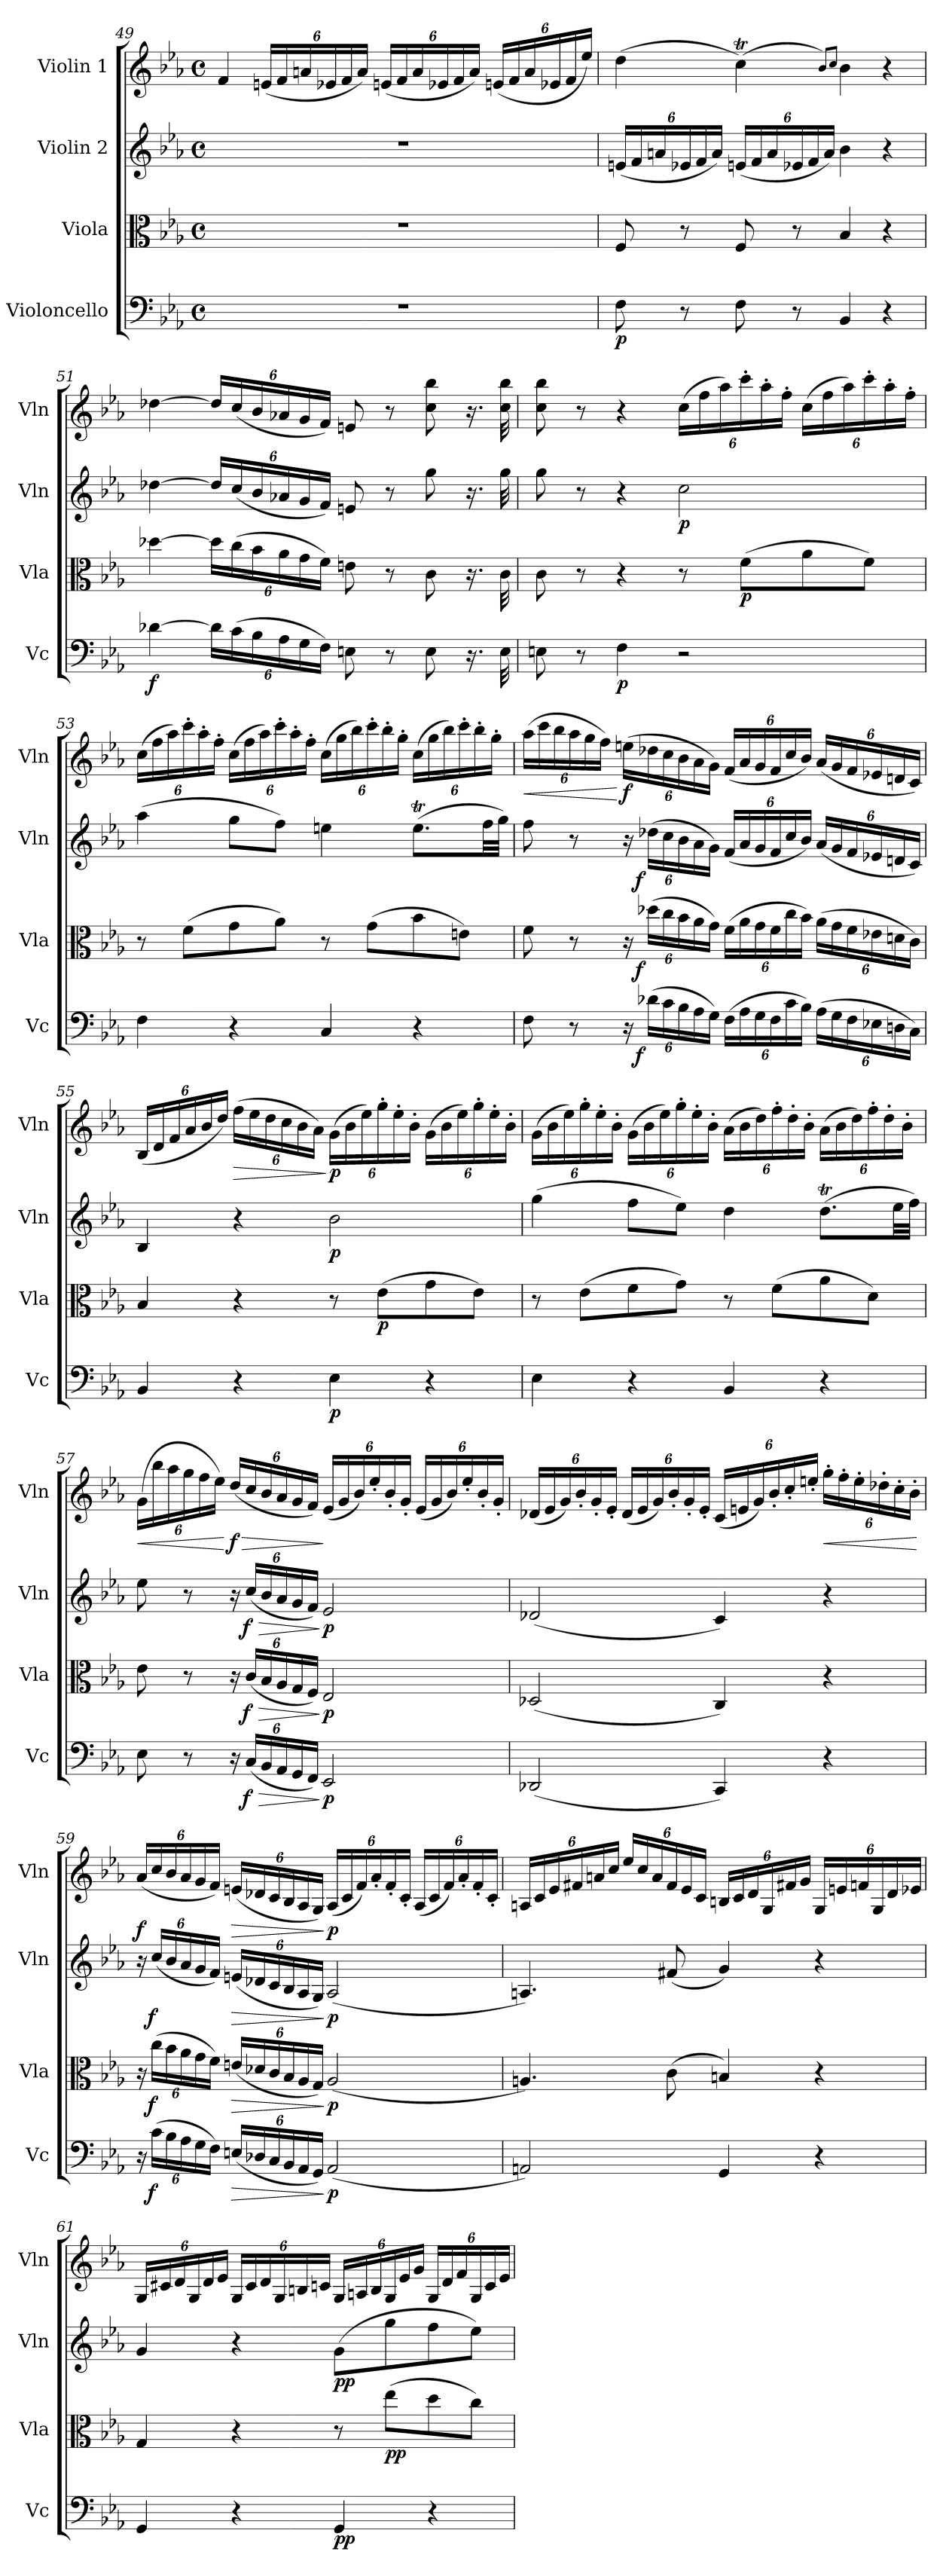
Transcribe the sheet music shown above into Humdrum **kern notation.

**kern	**dynam	**kern	**dynam	**kern	**dynam	**kern	**dynam
*part4	*part4	*part3	*part3	*part2	*part2	*part1	*part1
*staff4	*staff4	*staff3	*staff3	*staff2	*staff2	*staff1	*staff1
*I"Violoncello	*	*I"Viola	*	*I"Violin 2	*	*I"Violin 1	*
*I'Vc	*	*I'Vla	*	*I'Vln	*	*I'Vln	*
!!LO:PB:g=z
*clefF4	*	*clefC3	*	*clefG2	*	*clefG2	*
*k[b-e-a-]	*	*k[b-e-a-]	*	*k[b-e-a-]	*	*k[b-e-a-]	*
*M4/4	*	*M4/4	*	*M4/4	*	*M4/4	*
*met(c)	*	*met(c)	*	*met(c)	*	*met(c)	*
=49	=49	=49	=49	=49	=49	=49	=49
1r	.	1r	.	1r	.	4f/	.
*	*	*	*	*	*	*Xbrackettup	*
.	.	.	.	.	.	(24en/LL	.
.	.	.	.	.	.	24f/	.
.	.	.	.	.	.	24an/	.
.	.	.	.	.	.	24e-X/	.
.	.	.	.	.	.	24f/	.
.	.	.	.	.	.	24a/JJ)	.
.	.	.	.	.	.	(24en/LL	.
.	.	.	.	.	.	24f/	.
.	.	.	.	.	.	24a/	.
.	.	.	.	.	.	24e-X/	.
.	.	.	.	.	.	24f/	.
.	.	.	.	.	.	24a/JJ)	.
.	.	.	.	.	.	(24en/LL	.
.	.	.	.	.	.	24f/	.
.	.	.	.	.	.	24a/	.
.	.	.	.	.	.	24e-X/	.
.	.	.	.	.	.	24f/	.
.	.	.	.	.	.	24ee-/JJ)	.
=50	=50	=50	=50	=50	=50	=50	=50
*	*	*	*	*Xbrackettup	*	*	*
!	!LO:DY:b	!	!LO:DY:b	!	!	!	!
!	!	!	!LO:DY:n=1:b	!	!	!	!
!	!	!	!LO:DY:n=2:b	!	!	!	!
8F\	p	8F/	other-dynamics p other-dynamics	(24en/LL	.	(4dd\	.
.	.	.	.	24f/	.	.	.
.	.	.	.	24an/	.	.	.
8r	.	8r	.	24e-X/	.	.	.
.	.	.	.	24f/	.	.	.
.	.	.	.	24a/JJ)	.	.	.
8F\	.	8F/	.	(24en/LL	.	(<4ccT\)	.
.	.	.	.	24f/	.	.	.
.	.	.	.	24a/	.	.	.
8r	.	8r	.	24e-X/	.	.	.
.	.	.	.	24f/	.	.	.
.	.	.	.	24a/JJ)	.	.	.
.	.	.	.	.	.	8qb-/L)	.
.	.	.	.	.	.	8qcc/J	.
4BB-/	.	4B-/	.	4b-\	.	4b-\	.
4r	.	4r	.	4r	.	4r	.
!!LO:LB:g=z
=51	=51	=51	=51	=51	=51	=51	=51
!	!LO:DY:b	!	!LO:DY:b	!	!	!	!
!	!	!	!LO:DY:n=1:b	!	!	!	!
!	!	!	!LO:DY:n=2:b	!	!LO:DY:b	!	!
!	!	!	!	!	!LO:DY:n=1:b	!	!
!	!	!	!	!	!LO:DY:n=2:b	!	!LO:DY:b
!	!	!	!	!	!	!	!LO:DY:n=1:b
!	!	!	!	!	!	!	!LO:DY:n=2:b
[4d-X\	f	[4dd-X\	other-dynamics f other-dynamics	[4dd-X\	other-dynamics f other-dynamics	[4dd-X\	other-dynamics f other-dynamics
*Xbrackettup	*	*Xbrackettup	*	*brackettup	*	*brackettup	*
24d-\LL]	.	24dd-\LL]	.	24dd-/LL]	.	24dd-/LL]	.
(24c\	.	(24cc\	.	(24cc/	.	(24cc/	.
24B-\	.	24b-\	.	24b-/	.	24b-/	.
24A-\	.	24a-\	.	24a-X/	.	24a-X/	.
24G\	.	24g\	.	24g/	.	24g/	.
24F\JJ)	.	24f\JJ)	.	24f/JJ)	.	24f/JJ)	.
8En\	.	8en\	.	8en/	.	8en/	.
8r	.	8r	.	8r	.	8r	.
8E\	.	8c\	.	8gg\	.	8cc\ 8bb-\	.
16.r	.	16.r	.	16.r	.	16.r	.
32E\	.	32c\	.	32gg\	.	32cc\ 32bb-\	.
!!LO:LB:g=z
=52	=52	=52	=52	=52	=52	=52	=52
8En\	.	8c\	.	8gg\	.	8cc\ 8bb-\	.
8r	.	8r	.	8r	.	8r	.
!	!LO:DY:b	!	!	!	!	!	!
4F\	p	4r	.	4r	.	4r	.
!	!	!	!	!	!LO:DY:b	!	!LO:DY:b
!	!	!	!	!	!	!	!LO:DY:n=1:b
2r	.	8r	.	2cc\	p	(24cc\LL	p other-dynamics
.	.	.	.	.	.	24ff\	.
.	.	.	.	.	.	24aa-\)	.
!	!	!	!LO:DY:b	!	!	!	!
.	.	(8f\L	p	.	.	24ccc'\	.
.	.	.	.	.	.	24aa-'\	.
.	.	.	.	.	.	24ff'\JJ	.
.	.	8a-\	.	.	.	(24cc\LL	.
.	.	.	.	.	.	24ff\	.
.	.	.	.	.	.	24aa-\)	.
.	.	8f\J)	.	.	.	24ccc'\	.
.	.	.	.	.	.	24aa-'\	.
.	.	.	.	.	.	24ff'\JJ	.
=53	=53	=53	=53	=53	=53	=53	=53
4F\	.	8r	.	(4aa-\	.	(24cc\LL	.
.	.	.	.	.	.	24ff\	.
.	.	.	.	.	.	24aa-\)	.
.	.	(8f\L	.	.	.	24ccc'\	.
.	.	.	.	.	.	24aa-'\	.
.	.	.	.	.	.	24ff'\JJ	.
4r	.	8g\	.	8gg\L	.	(24cc\LL	.
.	.	.	.	.	.	24ff\	.
.	.	.	.	.	.	24aa-\)	.
.	.	8a-\J)	.	8ff\J)	.	24ccc'\	.
.	.	.	.	.	.	24aa-'\	.
.	.	.	.	.	.	24ff'\JJ	.
4C/	.	8r	.	4een\	.	(24cc\LL	.
.	.	.	.	.	.	24gg\	.
.	.	.	.	.	.	24bb-\)	.
.	.	(8g\L	.	.	.	24ccc'\	.
.	.	.	.	.	.	24bb-'\	.
.	.	.	.	.	.	24gg'\JJ	.
4r	.	8b-\	.	(8.eet\L	.	(24cc\LL	.
.	.	.	.	.	.	24gg\	.
.	.	.	.	.	.	24bb-\)	.
.	.	8en\J)	.	.	.	24ccc'\	.
.	.	.	.	.	.	24bb-'\	.
.	.	.	.	32ff\LL	.	.	.
.	.	.	.	.	.	24gg'\JJ	.
.	.	.	.	32gg\JJJ)	.	.	.
!!LO:LB:g=z
=54	=54	=54	=54	=54	=54	=54	=54
!	!	!	!	!	!	!	!LO:HP:b
8F\	.	8f\	.	8ff\	.	(24aa-\LL	<
.	.	.	.	.	.	24ccc\	.
.	.	.	.	.	.	24bb-\	.
8r	.	8r	.	8r	.	24aa-\	.
.	.	.	.	.	.	24gg\	.
.	.	.	.	.	.	24ff\JJ)	.
*	*	*	*	*Xbrackettup	*	*	*
!	!	!	!	!	!	!	!LO:DY:n=1:b
24r	.	24r	.	24r	.	(24een\LL	[ f
!	!LO:DY:b	!	!LO:DY:b	!	!LO:DY:b	!	!
(24d-X\LL	f	(24dd-X\LL	f	(24dd-X\LL	f	24dd-X\	.
24c\	.	24cc\	.	24cc\	.	24cc\	.
*brackettup	*	*brackettup	*	*brackettup	*	*	*
24B-\	.	24b-\	.	24b-\	.	24b-\	.
24A-\	.	24a-\	.	24a-\	.	24a-\	.
24G\JJ)	.	24g\JJ)	.	24g\JJ)	.	24g\JJ)	.
*	*	*	*	*Xbrackettup	*	*Xbrackettup	*
(24F\LL	.	(24f\LL	.	(24f/LL	.	(24f/LL	.
24A-\	.	24a-\	.	24a-/	.	24a-/	.
24G\	.	24g\	.	24g/	.	24g/	.
24F\	.	24f\	.	24f/	.	24f/	.
24c\	.	24cc\	.	24cc/	.	24cc/	.
24B-\JJ)	.	24b-\JJ)	.	24b-/JJ)	.	24b-/JJ)	.
(24A-\LL	.	(24a-\LL	.	(24a-/LL	.	(24a-/LL	.
24G\	.	24g\	.	24g/	.	24g/	.
24F\	.	24f\	.	24f/	.	24f/	.
24E-X\	.	24e-X\	.	24e-X/	.	24e-X/	.
24Dn\	.	24dn\	.	24dn/	.	24dn/	.
24C\JJ)	.	24c\JJ)	.	24c/JJ)	.	24c/JJ)	.
!!LO:LB:g=z
=55	=55	=55	=55	=55	=55	=55	=55
4BB-/	.	4B-/	.	4B-/	.	(24B-/LL	.
.	.	.	.	.	.	24d/	.
.	.	.	.	.	.	24f/	.
.	.	.	.	.	.	24a-/	.
.	.	.	.	.	.	24b-/	.
.	.	.	.	.	.	24dd/JJ)	.
*	*	*	*	*	*	*brackettup	*
!	!	!	!	!	!	!	!LO:HP:b
4r	.	4r	.	4r	.	(24ff\LL	>
.	.	.	.	.	.	24ee-\	.
.	.	.	.	.	.	24dd\	.
.	.	.	.	.	.	24cc\	.
.	.	.	.	.	.	24b-\	.
.	.	.	.	.	.	24a-\JJ)	.
!	!LO:DY:b	!	!	!	!LO:DY:b	!	!LO:DY:n=1:b
4E-\	p	8r	.	2b-\	p	(24g\LL	] p
.	.	.	.	.	.	24b-\	.
.	.	.	.	.	.	24ee-\)	.
!	!	!	!LO:DY:b	!	!	!	!
.	.	(8e-\L	p	.	.	24gg'\	.
.	.	.	.	.	.	24ee-'\	.
.	.	.	.	.	.	24b-'\JJ	.
4r	.	8g\	.	.	.	(24g\LL	.
.	.	.	.	.	.	24b-\	.
.	.	.	.	.	.	24ee-\)	.
.	.	8e-\J)	.	.	.	24gg'\	.
.	.	.	.	.	.	24ee-'\	.
.	.	.	.	.	.	24b-'\JJ	.
!!LO:PB:g=z
=56	=56	=56	=56	=56	=56	=56	=56
4E-\	.	8r	.	(4gg\	.	(24g\LL	.
.	.	.	.	.	.	24b-\	.
.	.	.	.	.	.	24ee-\)	.
.	.	(8e-\L	.	.	.	24gg'\	.
.	.	.	.	.	.	24ee-'\	.
.	.	.	.	.	.	24b-'\JJ	.
4r	.	8f\	.	8ff\L	.	(24g\LL	.
.	.	.	.	.	.	24b-\	.
.	.	.	.	.	.	24ee-\)	.
.	.	8g\J)	.	8ee-\J)	.	24gg'\	.
.	.	.	.	.	.	24ee-'\	.
.	.	.	.	.	.	24b-'\JJ	.
4BB-/	.	8r	.	4dd\	.	(24a-\LL	.
.	.	.	.	.	.	24b-\	.
.	.	.	.	.	.	24dd\)	.
.	.	(8f\L	.	.	.	24ff'\	.
.	.	.	.	.	.	24dd'\	.
.	.	.	.	.	.	24b-'\JJ	.
4r	.	8a-\	.	(8.ddt\L	.	(24a-\LL	.
.	.	.	.	.	.	24b-\	.
.	.	.	.	.	.	24dd\)	.
.	.	8d\J)	.	.	.	24ff'\	.
.	.	.	.	.	.	24dd'\	.
.	.	.	.	32ee-\LL	.	.	.
.	.	.	.	.	.	24b-'\JJ	.
.	.	.	.	32ff\JJJ)	.	.	.
!!LO:LB:g=z
=57	=57	=57	=57	=57	=57	=57	=57
!	!	!	!	!	!	!	!LO:HP:b
8E-\	.	8e-\	.	8ee-\	.	(24g\LL	<
.	.	.	.	.	.	24bb-\	.
.	.	.	.	.	.	24aa-\	.
8r	.	8r	.	8r	.	24gg\	.
.	.	.	.	.	.	24ff\	.
.	.	.	.	.	.	24ee-\JJ)	.
*Xbrackettup	*	*Xbrackettup	*	*	*	*Xbrackettup	*
!	!	!	!	!	!	!	!LO:HP:n=1:b
!	!	!	!	!	!	!	!LO:DY:n=1:b
24r	.	24r	.	24r	.	(24dd/LL	[ > f
!	!LO:DY:b	!	!LO:DY:b	!	!LO:DY:b	!	!
(24C/LL	f	(24c/LL	f	(24cc/LL	f	24cc/	.
!	!LO:HP:b	!	!LO:HP:b	!	!LO:HP:b	!	!
24BB-/	>	24B-/	>	24b-/	>	24b-/	.
24AA-/	.	24A-/	.	24a-/	.	24a-/	.
24GG/	.	24G/	.	24g/	.	24g/	.
24FF/JJ)	.	24F/JJ)	.	24f/JJ)	.	24f/JJ)	.
!	!LO:DY:n=1:b	!	!LO:DY:n=1:b	!	!LO:DY:n=1:b	!	!
2EE-/	] p	2E-/	] p	2e-/	] p	(24e-/LL	]
.	.	.	.	.	.	24g/	.
.	.	.	.	.	.	24b-/)	.
.	.	.	.	.	.	24ee-'/	.
.	.	.	.	.	.	24b-'/	.
.	.	.	.	.	.	24g'/JJ	.
.	.	.	.	.	.	(24e-/LL	.
.	.	.	.	.	.	24g/	.
.	.	.	.	.	.	24b-/)	.
.	.	.	.	.	.	24ee-'/	.
.	.	.	.	.	.	24b-'/	.
.	.	.	.	.	.	24g'/JJ	.
!!LO:LB:g=z
=58	=58	=58	=58	=58	=58	=58	=58
(2DD-X/	.	(2D-X/	.	(2d-X/	.	(24d-X/LL	.
.	.	.	.	.	.	24e-/	.
.	.	.	.	.	.	24g/)	.
.	.	.	.	.	.	24b-'/	.
.	.	.	.	.	.	24g'/	.
.	.	.	.	.	.	24e-'/JJ	.
.	.	.	.	.	.	(24d-/LL	.
.	.	.	.	.	.	24e-/	.
.	.	.	.	.	.	24g/)	.
.	.	.	.	.	.	24b-'/	.
.	.	.	.	.	.	24g'/	.
.	.	.	.	.	.	24e-'/JJ	.
4CC/)	.	4C/)	.	4c/)	.	(24c/LL	.
.	.	.	.	.	.	24en/	.
.	.	.	.	.	.	24g/)	.
.	.	.	.	.	.	24b-'/	.
.	.	.	.	.	.	24cc'/	.
.	.	.	.	.	.	24een'/JJ	.
*	*	*	*	*	*	*brackettup	*
!	!	!	!	!	!	!	!LO:HP:b
4r	.	4r	.	4r	.	24gg'\LL	<
.	.	.	.	.	.	24ff'\	.
.	.	.	.	.	.	24ee'\	.
.	.	.	.	.	.	24dd-X'\	.
.	.	.	.	.	.	24cc'\	.
.	.	.	.	.	.	24b-'\JJ	.
.	.	.	.	.	.	.	[
!!LO:LB:g=z
=59	=59	=59	=59	=59	=59	=59	=59
*	*	*	*	*	*	*Xbrackettup	*
!	!	!	!	!	!	!	!LO:DY:b
24r	.	24r	.	24r	.	(24a-/LL	f
!	!LO:DY:b	!	!LO:DY:b	!	!LO:DY:b	!	!
(24c\LL	f	(24cc\LL	f	(24cc/LL	f	24cc/	.
24B-\	.	24b-\	.	24b-/	.	24b-/	.
*brackettup	*	*brackettup	*	*	*	*	*
24A-\	.	24a-\	.	24a-/	.	24a-/	.
24G\	.	24g\	.	24g/	.	24g/	.
24F\JJ)	.	24f\JJ)	.	24f/JJ)	.	24f/JJ)	.
*Xbrackettup	*	*	*	*	*	*	*
!	!LO:HP:b	!	!	!	!	!	!
*	*	*Xbrackettup	*	*	*	*	*
!	!	!	!LO:HP:b	!	!LO:HP:b	!	!LO:HP:b
(24En/LL	>	(24en/LL	>	(24en/LL	>	(24en/LL	>
24D-X/	.	24d-X/	.	24d-X/	.	24d-X/	.
24C/	.	24c/	.	24c/	.	24c/	.
24BB-/	.	24B-/	.	24B-/	.	24B-/	.
24AA-/	.	24A-/	.	24A-/	.	24A-/	.
24GG/JJ)	.	24G/JJ)	.	24G/JJ)	.	24G/JJ)	.
!	!LO:DY:n=1:b	!	!LO:DY:n=1:b	!	!LO:DY:n=1:b	!	!LO:DY:n=1:b
(2AA-/	] p	(2A-/	] p	(2A-/	] p	(24A-/LL	] p
.	.	.	.	.	.	24c/	.
.	.	.	.	.	.	24f/)	.
.	.	.	.	.	.	24a-'/	.
.	.	.	.	.	.	24f'/	.
.	.	.	.	.	.	24c'/JJ	.
.	.	.	.	.	.	(24A-/LL	.
.	.	.	.	.	.	24c/	.
.	.	.	.	.	.	24f/)	.
.	.	.	.	.	.	24a-'/	.
.	.	.	.	.	.	24f'/	.
.	.	.	.	.	.	24c'/JJ	.
!!LO:LB:g=z
=60	=60	=60	=60	=60	=60	=60	=60
2AAn/)	.	4.An/)	.	4.An/)	.	24An/LL	.
.	.	.	.	.	.	24c/	.
.	.	.	.	.	.	24e-/	.
.	.	.	.	.	.	24f#X/	.
.	.	.	.	.	.	24an/	.
.	.	.	.	.	.	24cc/JJ	.
.	.	.	.	.	.	24ee-/LL	.
.	.	.	.	.	.	24cc/	.
.	.	.	.	.	.	24a/	.
.	.	(8c\	.	(8f#X/	.	24f#/	.
.	.	.	.	.	.	24e-/	.
.	.	.	.	.	.	24c/JJ	.
4GG/	.	4Bn/)	.	4g/)	.	24Bn/LL	.
.	.	.	.	.	.	24c/	.
.	.	.	.	.	.	24d/	.
.	.	.	.	.	.	24G/	.
.	.	.	.	.	.	24f#X/	.
.	.	.	.	.	.	24g/JJ	.
4r	.	4r	.	4r	.	24G/LL	.
.	.	.	.	.	.	24en/	.
.	.	.	.	.	.	24fn/	.
.	.	.	.	.	.	24G/	.
.	.	.	.	.	.	24d/	.
.	.	.	.	.	.	24e-X/JJ	.
!!LO:PB:g=z
=61	=61	=61	=61	=61	=61	=61	=61
4GG/	.	4G/	.	4g/	.	24G/LL	.
.	.	.	.	.	.	24c#X/	.
.	.	.	.	.	.	24d/	.
.	.	.	.	.	.	24G/	.
.	.	.	.	.	.	24d/	.
.	.	.	.	.	.	24e-/JJ	.
4r	.	4r	.	4r	.	24G/LL	.
.	.	.	.	.	.	24c#/	.
.	.	.	.	.	.	24d/	.
.	.	.	.	.	.	24G/	.
.	.	.	.	.	.	24Bn/	.
.	.	.	.	.	.	24cn/JJ	.
!	!LO:DY:b	!	!	!	!LO:DY:b	!	!
4GG/	pp	8r	.	(8g\L	pp	24G/LL	.
.	.	.	.	.	.	24An/	.
.	.	.	.	.	.	24B/	.
!	!	!	!LO:DY:b	!	!	!	!
.	.	(8ee-\L	pp	8gg\	.	24G/	.
.	.	.	.	.	.	24e-/	.
.	.	.	.	.	.	24g/JJ	.
4r	.	8dd\	.	8ff\	.	24G/LL	.
.	.	.	.	.	.	24d/	.
.	.	.	.	.	.	24f/	.
.	.	8cc\J)	.	8ee-\J)	.	24G/	.
.	.	.	.	.	.	24c/	.
.	.	.	.	.	.	24e-/JJ	.
=	=	=	=	=	=	=	=
*-	*-	*-	*-	*-	*-	*-	*-
